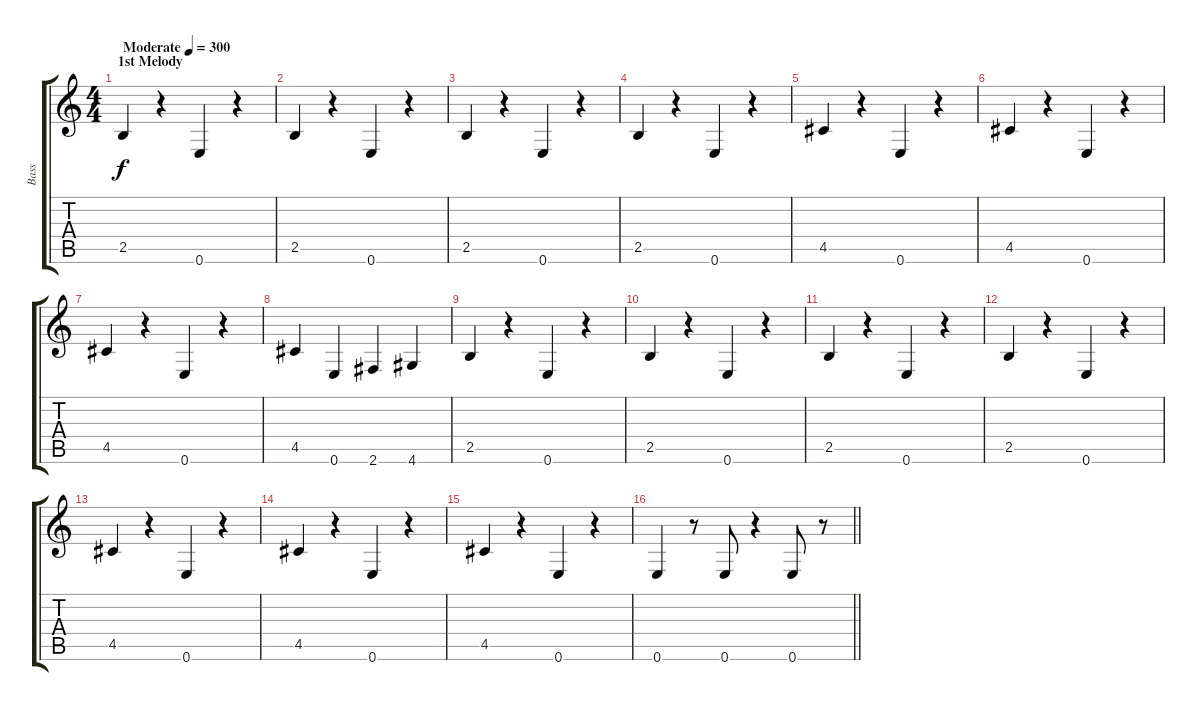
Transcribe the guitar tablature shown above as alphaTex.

\track ("Bass" "Bass") {instrument synthbass1}
\staff {score tabs}
\tuning (E4 B3 G3 D3 A2 E2) {hide}
\ts (4 4)
\section ("" "1st Melody")
\tempo (300 "Moderate")
\clef g2
\ks c
2.5.4{dy f instrument synthbass1} r.4 0.6.4 r.4 |
2.5.4 r.4 0.6.4 r.4 |
2.5.4 r.4 0.6.4 r.4 |
2.5.4 r.4 0.6.4 r.4 |
4.5.4 r.4 0.6.4 r.4 |
4.5.4 r.4 0.6.4 r.4 |
4.5.4 r.4 0.6.4 r.4 |
4.5.4 0.6.4 2.6.4 4.6.4 |
2.5.4 r.4 0.6.4 r.4 |
2.5.4 r.4 0.6.4 r.4 |
2.5.4 r.4 0.6.4 r.4 |
2.5.4 r.4 0.6.4 r.4 |
4.5.4 r.4 0.6.4 r.4 |
4.5.4 r.4 0.6.4 r.4 |
4.5.4 r.4 0.6.4 r.4 |
\barLineRight lightlight
0.6.4 r.8 0.6.8 r.4 0.6.8 r.8
